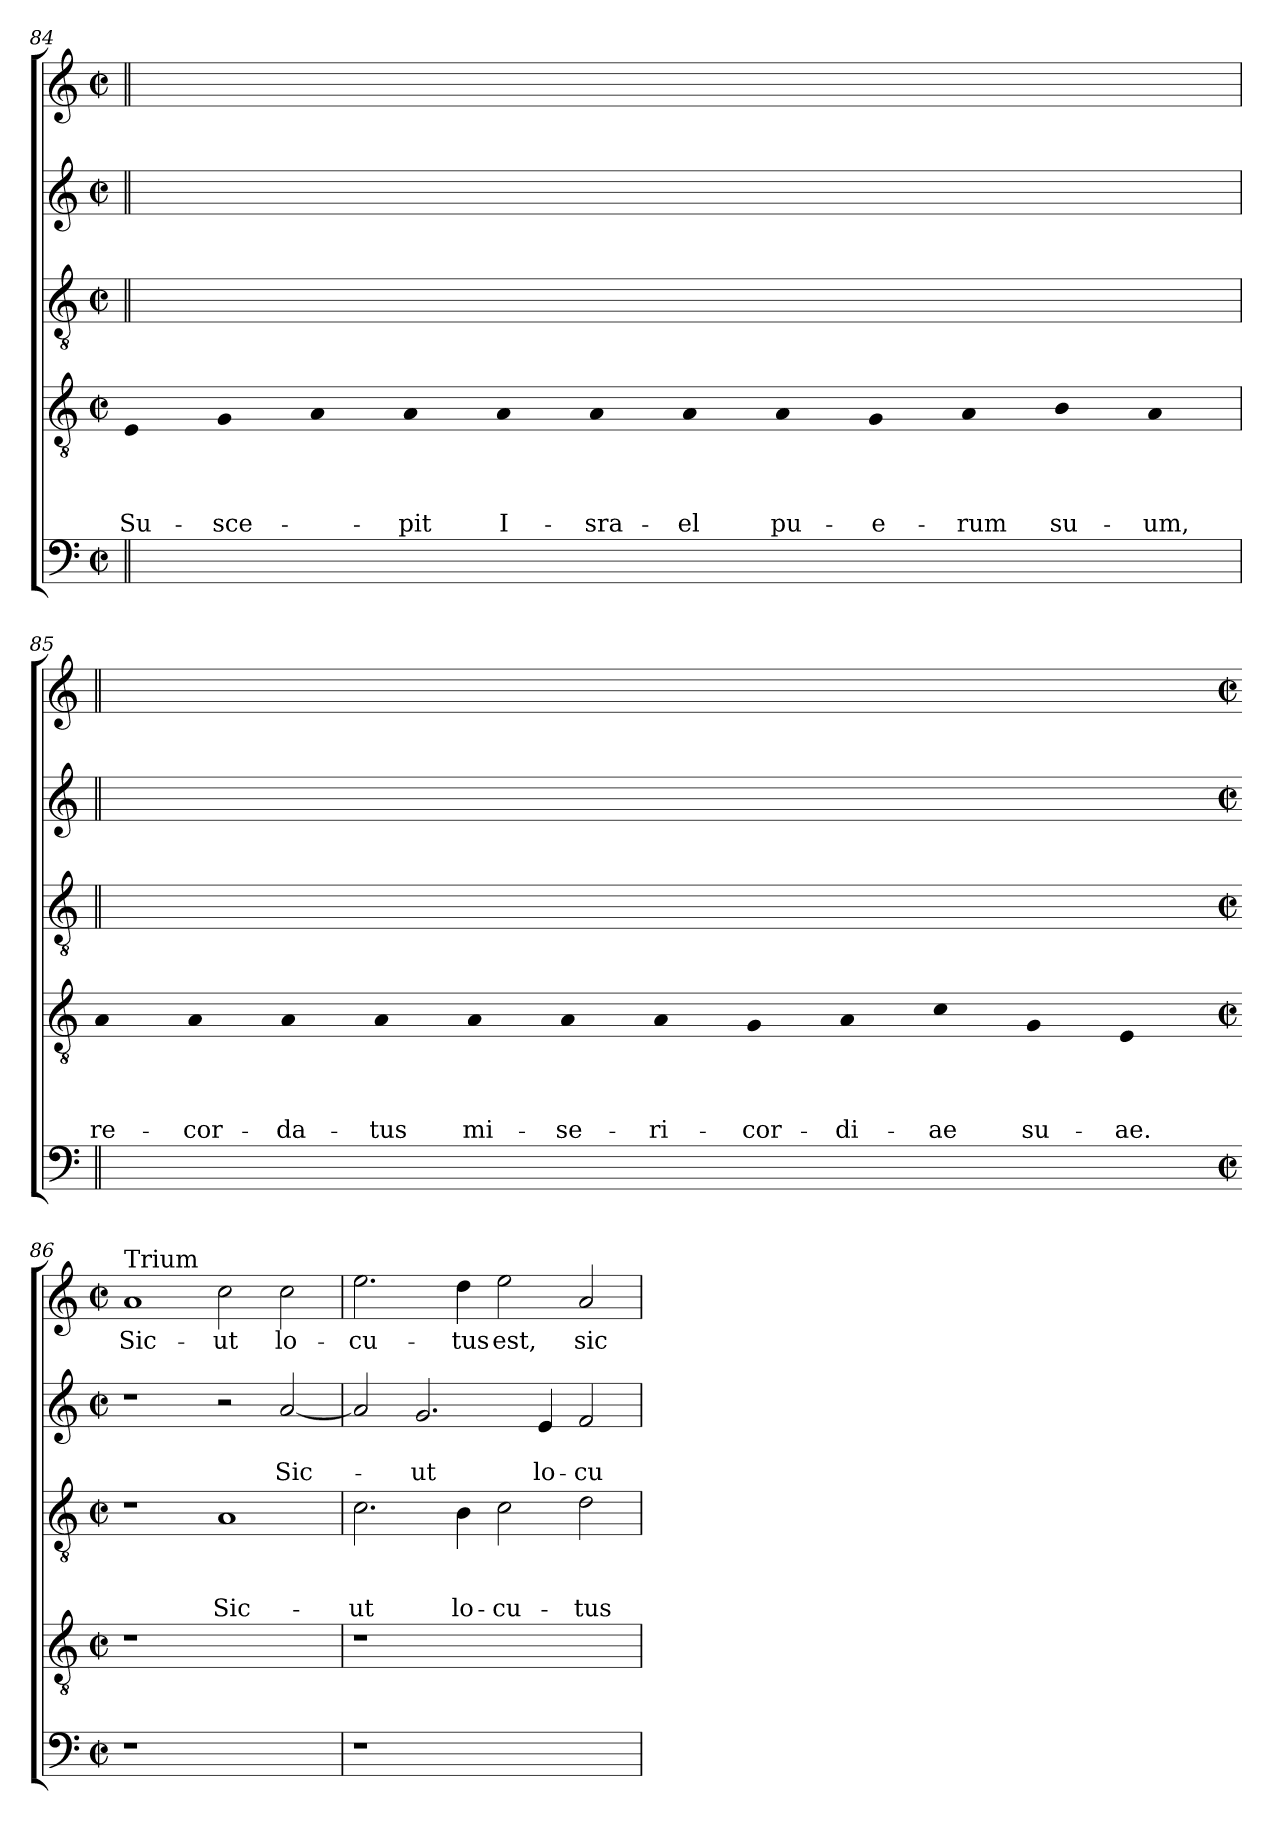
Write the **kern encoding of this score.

**kern	**kern	**text	**text	**text	**text	**kern	**text	**text	**text	**kern	**text	**text	**kern	**text
*part5	*part4	*part4	*part4	*part4	*part4	*part3	*part3	*part3	*part3	*part2	*part2	*part2	*part1	*part1
*staff5	*staff4	*staff4	*staff4	*staff4	*staff4	*staff3	*staff3	*staff3	*staff3	*staff2	*staff2	*staff2	*staff1	*staff1
!!LO:LB:g=z
*clefF4	*clefGv2	*	*	*	*	*clefGv2	*	*	*	*clefG2	*	*	*clefG2	*
*k[]	*k[]	*	*	*	*	*k[]	*	*	*	*k[]	*	*	*k[]	*
*C:	*C:	*	*	*	*	*C:	*	*	*	*C:	*	*	*C:	*
*M2/2	*M2/2	*	*	*	*	*M2/2	*	*	*	*M2/2	*	*	*M2/2	*
*met(c|)	*met(c|)	*	*	*	*	*met(c|)	*	*	*	*met(c|)	*	*	*met(c|)	*
=84	=84	=84	=84	=84	=84	=84	=84	=84	=84	=84	=84	=84	=84	=84
!	!LO:N:head=solid	!	!	!	!	!	!	!	!	!	!	!	!	!
000.r	1E	.	.	.	Su-	000.r	.	.	.	000.r	.	.	000.r	.
!	!LO:N:head=solid	!	!	!	!	!	!	!	!	!	!	!	!	!
.	1G	.	.	.	-sce-	.	.	.	.	.	.	.	.	.
!	!LO:N:head=solid	!	!	!	!	!	!	!	!	!	!	!	!	!
.	1A	.	.	.	.	.	.	.	.	.	.	.	.	.
!	!LO:N:head=solid	!	!	!	!	!	!	!	!	!	!	!	!	!
.	1A	.	.	.	-pit	.	.	.	.	.	.	.	.	.
!	!LO:N:head=solid	!	!	!	!	!	!	!	!	!	!	!	!	!
.	1A	.	.	.	I-	.	.	.	.	.	.	.	.	.
!	!LO:N:head=solid	!	!	!	!	!	!	!	!	!	!	!	!	!
.	1A	.	.	.	-sra-	.	.	.	.	.	.	.	.	.
!	!LO:N:head=solid	!	!	!	!	!	!	!	!	!	!	!	!	!
.	1A	.	.	.	-el	.	.	.	.	.	.	.	.	.
!	!LO:N:head=solid	!	!	!	!	!	!	!	!	!	!	!	!	!
.	1A	.	.	.	pu-	.	.	.	.	.	.	.	.	.
!	!LO:N:head=solid	!	!	!	!	!	!	!	!	!	!	!	!	!
.	1G	.	.	.	-e-	.	.	.	.	.	.	.	.	.
!	!LO:N:head=solid	!	!	!	!	!	!	!	!	!	!	!	!	!
.	1A	.	.	.	-rum	.	.	.	.	.	.	.	.	.
!	!LO:N:head=solid	!	!	!	!	!	!	!	!	!	!	!	!	!
.	1B	.	.	.	su-	.	.	.	.	.	.	.	.	.
!	!LO:N:head=solid	!	!	!	!	!	!	!	!	!	!	!	!	!
.	1A	.	.	.	-um,	.	.	.	.	.	.	.	.	.
=85	=85	=85	=85	=85	=85	=85	=85	=85	=85	=85	=85	=85	=85	=85
!	!LO:N:head=solid	!	!	!	!	!	!	!	!	!	!	!	!	!
000.r	1A	.	.	.	re-	000.r	.	.	.	000.r	.	.	000.r	.
!	!LO:N:head=solid	!	!	!	!	!	!	!	!	!	!	!	!	!
.	1A	.	.	.	-cor-	.	.	.	.	.	.	.	.	.
!	!LO:N:head=solid	!	!	!	!	!	!	!	!	!	!	!	!	!
.	1A	.	.	.	-da-	.	.	.	.	.	.	.	.	.
!	!LO:N:head=solid	!	!	!	!	!	!	!	!	!	!	!	!	!
.	1A	.	.	.	-tus	.	.	.	.	.	.	.	.	.
!	!LO:N:head=solid	!	!	!	!	!	!	!	!	!	!	!	!	!
.	1A	.	.	.	mi-	.	.	.	.	.	.	.	.	.
!	!LO:N:head=solid	!	!	!	!	!	!	!	!	!	!	!	!	!
.	1A	.	.	.	-se-	.	.	.	.	.	.	.	.	.
!	!LO:N:head=solid	!	!	!	!	!	!	!	!	!	!	!	!	!
.	1A	.	.	.	-ri-	.	.	.	.	.	.	.	.	.
!	!LO:N:head=solid	!	!	!	!	!	!	!	!	!	!	!	!	!
.	1G	.	.	.	-cor-	.	.	.	.	.	.	.	.	.
!	!LO:N:head=solid	!	!	!	!	!	!	!	!	!	!	!	!	!
.	1A	.	.	.	-di-	.	.	.	.	.	.	.	.	.
!	!LO:N:head=solid	!	!	!	!	!	!	!	!	!	!	!	!	!
.	1c	.	.	.	-ae	.	.	.	.	.	.	.	.	.
!	!LO:N:head=solid	!	!	!	!	!	!	!	!	!	!	!	!	!
.	1G	.	.	.	su-	.	.	.	.	.	.	.	.	.
!	!LO:N:head=solid	!	!	!	!	!	!	!	!	!	!	!	!	!
.	1E	.	.	.	-ae.	.	.	.	.	.	.	.	.	.
!!LO:LB:g=z
=86-	=86-	=86-	=86-	=86-	=86-	=86-	=86-	=86-	=86-	=86-	=86-	=86-	=86-	=86-
*M2/2	*M2/2	*	*	*	*	*M2/2	*	*	*	*M2/2	*	*	*M2/2	*
*met(c|)	*met(c|)	*	*	*	*	*met(c|)	*	*	*	*met(c|)	*	*	*met(c|)	*
!	!	!	!	!	!	!	!	!	!	!	!	!	!LO:TX:a:t=Trium	!
1r	1r	.	.	.	.	1r	.	.	.	1r	.	.	1a	Sic-
1ryy	1ryy	.	.	.	.	1A	.	.	Sic-	2r	.	.	2cc\	-ut
.	.	.	.	.	.	.	.	.	.	[2a/	.	Sic-	2cc\	lo-
=87	=87	=87	=87	=87	=87	=87	=87	=87	=87	=87	=87	=87	=87	=87
1r	1r	.	.	.	.	2.c\	.	.	-ut	2a/]	.	.	2.ee\	-cu-
.	.	.	.	.	.	.	.	.	.	2.g/	.	-ut	.	.
.	.	.	.	.	.	4B\	.	.	lo-	.	.	.	4dd\	-tus
1ryy	1ryy	.	.	.	.	2c\	.	.	-cu-	.	.	.	2ee\	est,
.	.	.	.	.	.	.	.	.	.	4e/	.	lo-	.	.
.	.	.	.	.	.	2d\	.	.	-tus	2f/	.	-cu-	2a/	sic-
=	=	=	=	=	=	=	=	=	=	=	=	=	=	=
*-	*-	*-	*-	*-	*-	*-	*-	*-	*-	*-	*-	*-	*-	*-
